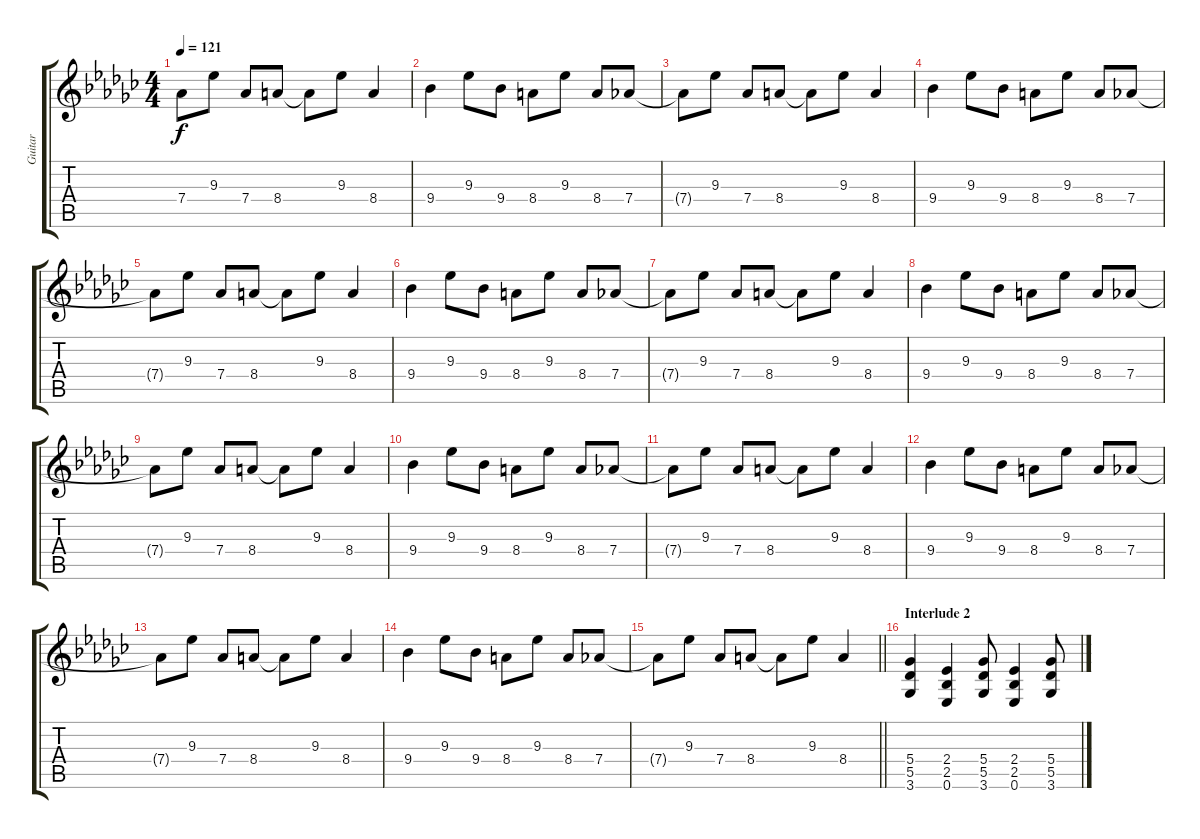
\track ("Guitar" "Guitar") {instrument distortionguitar}
\staff {score tabs}
\tuning (Eb4 Bb3 Gb3 Db3 Ab2 Eb2) {hide}
\ts (4 4)
\tempo 121
\clef g2
\ks ebminor
7.4{t}.8{dy f} 9.3.8 7.4.8 8.4.8 8.4{t}.8 9.3.8 8.4.4 |
9.4.4 9.3.8 9.4.8 8.4.8 9.3.8 8.4.8 7.4.8 |
7.4{t}.8 9.3.8 7.4.8 8.4.8 8.4{t}.8 9.3.8 8.4.4 |
9.4.4 9.3.8 9.4.8 8.4.8 9.3.8 8.4.8 7.4.8 |
7.4{t}.8 9.3.8 7.4.8 8.4.8 8.4{t}.8 9.3.8 8.4.4 |
9.4.4 9.3.8 9.4.8 8.4.8 9.3.8 8.4.8 7.4.8 |
7.4{t}.8 9.3.8 7.4.8 8.4.8 8.4{t}.8 9.3.8 8.4.4 |
9.4.4 9.3.8 9.4.8 8.4.8 9.3.8 8.4.8 7.4.8 |
7.4{t}.8 9.3.8 7.4.8 8.4.8 8.4{t}.8 9.3.8 8.4.4 |
9.4.4 9.3.8 9.4.8 8.4.8 9.3.8 8.4.8 7.4.8 |
7.4{t}.8 9.3.8 7.4.8 8.4.8 8.4{t}.8 9.3.8 8.4.4 |
9.4.4 9.3.8 9.4.8 8.4.8 9.3.8 8.4.8 7.4.8 |
7.4{t}.8 9.3.8 7.4.8 8.4.8 8.4{t}.8 9.3.8 8.4.4 |
9.4.4 9.3.8 9.4.8 8.4.8 9.3.8 8.4.8 7.4.8 |
\barLineRight lightlight
7.4{t}.8 9.3.8 7.4.8 8.4.8 8.4{t}.8 9.3.8 8.4.4 |
\section ("" "Interlude 2")
(5.4 5.5 3.6).4 (2.4 2.5 0.6).4 (5.4 5.5 3.6).8 (2.4 2.5 0.6).4 (5.4 5.5 3.6).8
